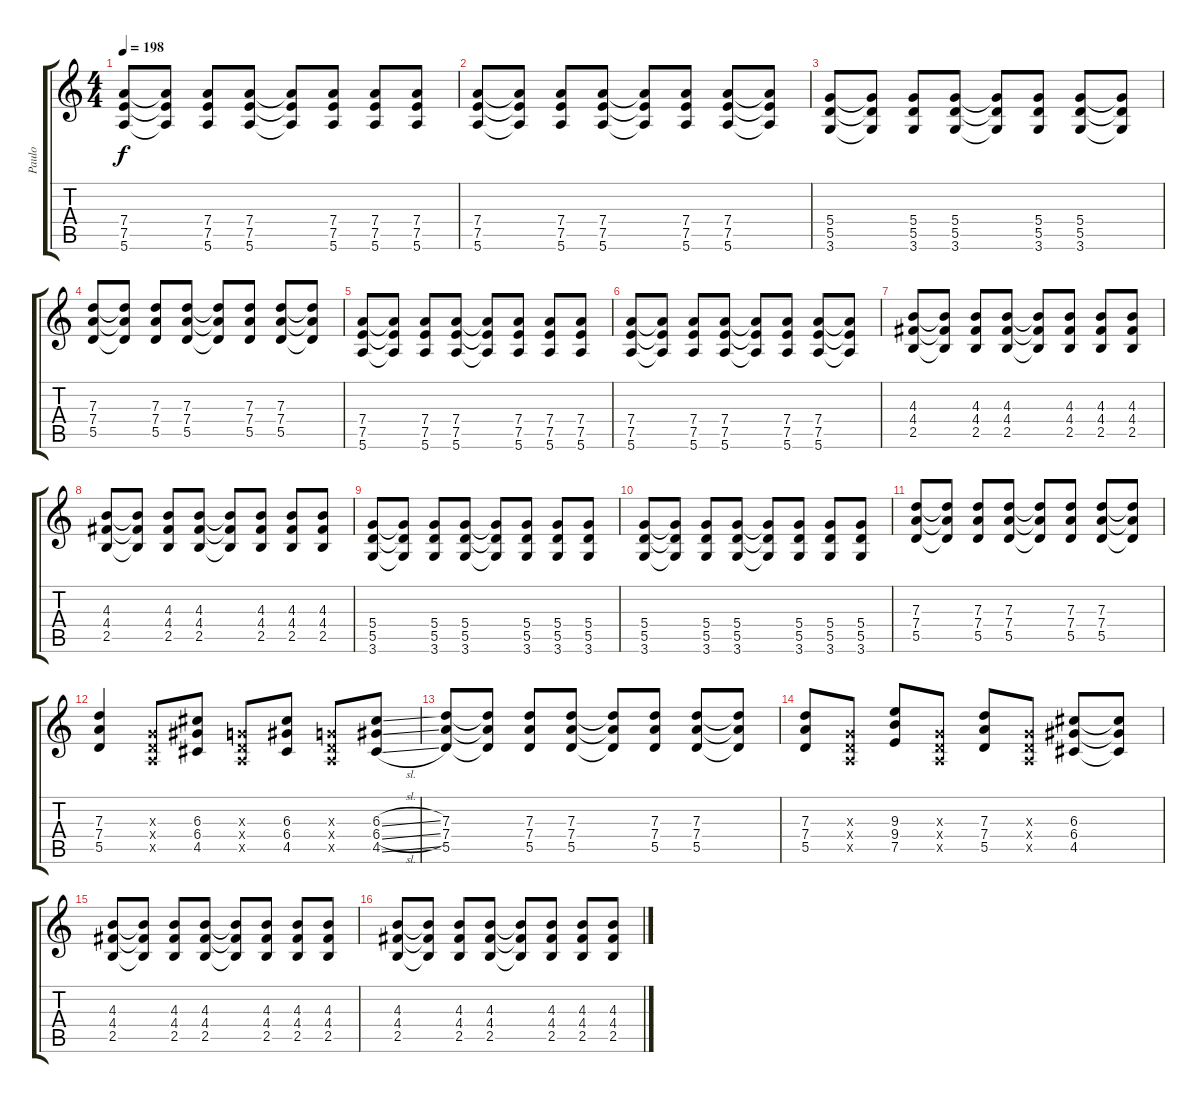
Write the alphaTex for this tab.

\track ("Paulo" "Paulo") {instrument overdrivenguitar}
\staff {score tabs}
\tuning (E4 B3 G3 D3 A2 E2) {hide}
\ts (4 4)
\tempo 198
\clef g2
\ks c
(7.4 7.5 5.6).8{dy f} (7.4{t} 7.5{t} 5.6{t}).8 (7.4 7.5 5.6).8 (7.4 7.5 5.6).8 (7.4{t} 7.5{t} 5.6{t}).8 (7.4 7.5 5.6).8 (7.4 7.5 5.6).8 (7.4 7.5 5.6).8 |
(7.4 7.5 5.6).8 (7.4{t} 7.5{t} 5.6{t}).8 (7.4 7.5 5.6).8 (7.4 7.5 5.6).8 (7.4{t} 7.5{t} 5.6{t}).8 (7.4 7.5 5.6).8 (7.4 7.5 5.6).8 (7.4{t} 7.5{t} 5.6{t}).8 |
(5.4 5.5 3.6).8 (5.4{t} 5.5{t} 3.6{t}).8 (5.4 5.5 3.6).8 (5.4 5.5 3.6).8 (5.4{t} 5.5{t} 3.6{t}).8 (5.4 5.5 3.6).8 (5.4 5.5 3.6).8 (5.4{t} 5.5{t} 3.6{t}).8 |
(7.3 7.4 5.5).8 (7.3{t} 7.4{t} 5.5{t}).8 (7.3 7.4 5.5).8 (7.3 7.4 5.5).8 (7.3{t} 7.4{t} 5.5{t}).8 (7.3 7.4 5.5).8 (7.3 7.4 5.5).8 (7.3{t} 7.4{t} 5.5{t}).8 |
(7.4 7.5 5.6).8 (7.4{t} 7.5{t} 5.6{t}).8 (7.4 7.5 5.6).8 (7.4 7.5 5.6).8 (7.4{t} 7.5{t} 5.6{t}).8 (7.4 7.5 5.6).8 (7.4 7.5 5.6).8 (7.4 7.5 5.6).8 |
(7.4 7.5 5.6).8 (7.4{t} 7.5{t} 5.6{t}).8 (7.4 7.5 5.6).8 (7.4 7.5 5.6).8 (7.4{t} 7.5{t} 5.6{t}).8 (7.4 7.5 5.6).8 (7.4 7.5 5.6).8 (7.4{t} 7.5{t} 5.6{t}).8 |
(4.3 4.4 2.5).8 (4.3{t} 4.4{t} 2.5{t}).8 (4.3 4.4 2.5).8 (4.3 4.4 2.5).8 (4.3{t} 4.4{t} 2.5{t}).8 (4.3 4.4 2.5).8 (4.3 4.4 2.5).8 (4.3 4.4 2.5).8 |
(4.3 4.4 2.5).8 (4.3{t} 4.4{t} 2.5{t}).8 (4.3 4.4 2.5).8 (4.3 4.4 2.5).8 (4.3{t} 4.4{t} 2.5{t}).8 (4.3 4.4 2.5).8 (4.3 4.4 2.5).8 (4.3 4.4 2.5).8 |
(5.4 5.5 3.6).8 (5.4{t} 5.5{t} 3.6{t}).8 (5.4 5.5 3.6).8 (5.4 5.5 3.6).8 (5.4{t} 5.5{t} 3.6{t}).8 (5.4 5.5 3.6).8 (5.4 5.5 3.6).8 (5.4 5.5 3.6).8 |
(5.4 5.5 3.6).8 (5.4{t} 5.5{t} 3.6{t}).8 (5.4 5.5 3.6).8 (5.4 5.5 3.6).8 (5.4{t} 5.5{t} 3.6{t}).8 (5.4 5.5 3.6).8 (5.4 5.5 3.6).8 (5.4 5.5 3.6).8 |
(7.3 7.4 5.5).8 (7.3{t} 7.4{t} 5.5{t}).8 (7.3 7.4 5.5).8 (7.3 7.4 5.5).8 (7.3{t} 7.4{t} 5.5{t}).8 (7.3 7.4 5.5).8 (7.3 7.4 5.5).8 (7.3{t} 7.4{t} 5.5{t}).8 |
(7.3 7.4 5.5).4 (0.3{x} 0.4{x} 0.5{x}).8 (6.3 6.4 4.5).8 (0.3{x} 0.4{x} 0.5{x}).8 (6.3 6.4 4.5).8 (0.3{x} 0.4{x} 0.5{x}).8 (6.3{sl} 6.4{sl} 4.5{sl}).8 |
(7.3 7.4 5.5).8 (7.3{t} 7.4{t} 5.5{t}).8 (7.3 7.4 5.5).8 (7.3 7.4 5.5).8 (7.3{t} 7.4{t} 5.5{t}).8 (7.3 7.4 5.5).8 (7.3 7.4 5.5).8 (7.3{t} 7.4{t} 5.5{t}).8 |
(7.3 7.4 5.5).8 (0.3{x} 0.4{x} 0.5{x}).8 (9.3 9.4 7.5).8 (0.3{x} 0.4{x} 0.5{x}).8 (7.3 7.4 5.5).8 (0.3{x} 0.4{x} 0.5{x}).8 (6.3 6.4 4.5).8 (6.3{t} 6.4{t} 4.5{t}).8 |
(4.3 4.4 2.5).8 (4.3{t} 4.4{t} 2.5{t}).8 (4.3 4.4 2.5).8 (4.3 4.4 2.5).8 (4.3{t} 4.4{t} 2.5{t}).8 (4.3 4.4 2.5).8 (4.3 4.4 2.5).8 (4.3 4.4 2.5).8 |
(4.3 4.4 2.5).8 (4.3{t} 4.4{t} 2.5{t}).8 (4.3 4.4 2.5).8 (4.3 4.4 2.5).8 (4.3{t} 4.4{t} 2.5{t}).8 (4.3 4.4 2.5).8 (4.3 4.4 2.5).8 (4.3 4.4 2.5).8
